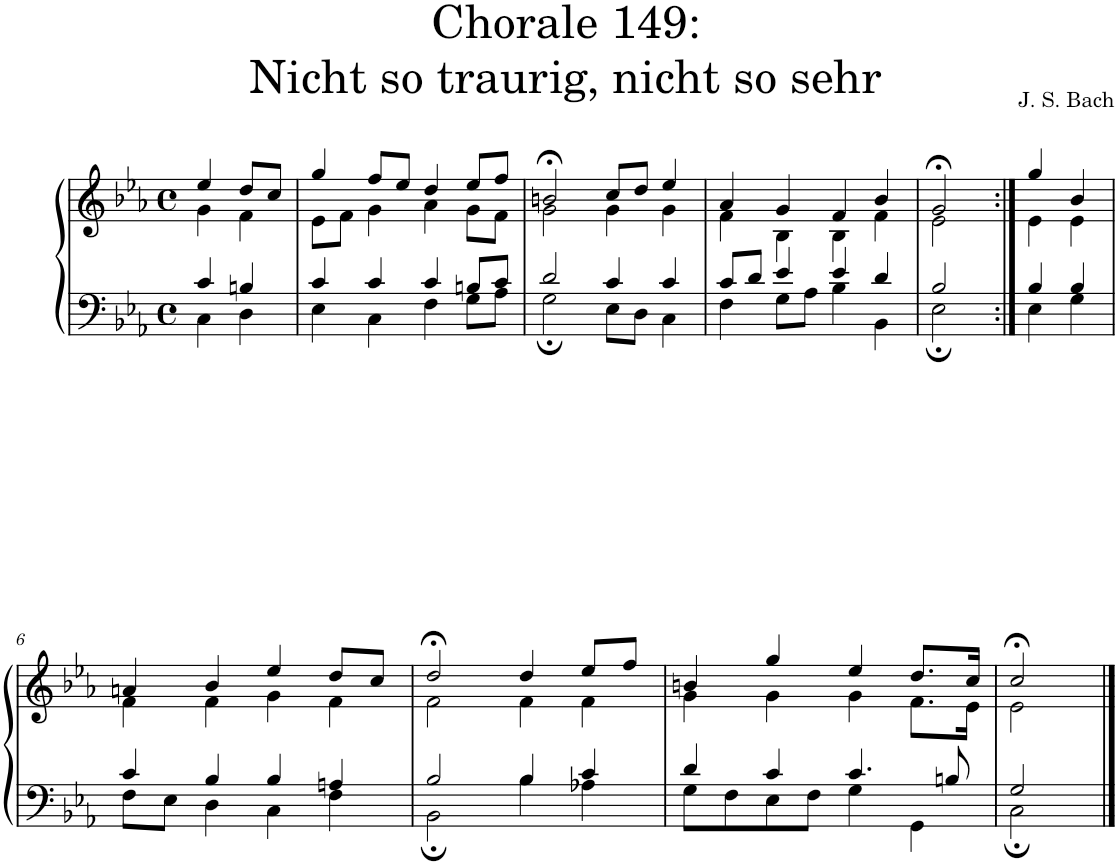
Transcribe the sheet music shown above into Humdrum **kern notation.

**kern	**kern
*part1	*part1
*staff2	*staff1
*I"S,A	*
*clefF4	*clefG2
*k[b-e-a-]	*k[b-e-a-]
*M4/4	*M4/4
*met(c)	*met(c)
=	=
*^	*^
4c/	4C\	4ee-/	4g\
4Bn/	4D\	8dd/L	4f\
.	.	8cc/J	.
=1	=1	=1	=1
4c/	4E-\	4gg/	8e-\L
.	.	.	8f\J
4c/	4C\	8ff/L	4g\
.	.	8ee-/J	.
4c/	4F\	4dd/	4a-\
8Bn/L	8G\L	8ee-/L	8g\L
8c/J	8A-\J	8ff/J	8f\J
=2	=2	=2	=2
2d/	2G;\	2bn;</	2g\
4c/	8E-\L	8cc/L	4g\
.	8D\J	8dd/J	.
4c/	4C\	4ee-/	4g\
=3	=3	=3	=3
8c/L	4F\	4a-/	4f\
8d/J	.	.	.
4e-/	8G\L	4g/	4B-\
.	8A-\J	.	.
4e-/	4B-\	4f/	4B-\
4d/	4BB-\	4b-/	4f\
=4	=4	=4	=4
2B-/	2E-;\	2g;</	2e-\
=437:|!	=437:|!	=437:|!	=437:|!
4B-/	4E-\	4gg/	4e-\
4B-/	4G\	4b-/	4e-\
!!LO:LB:g=z	!!
=6	=6	=6	=6
4c/	8F\L	4an/	4f\
.	8E-\J	.	.
4B-/	4D\	4b-/	4f\
4B-/	4C\	4ee-/	4g\
4An/	4F\	8dd/L	4f\
.	.	8cc/J	.
=7	=7	=7	=7
2B-/	2BB-;\	2dd;</	2f\
4B-/	4B-\	4dd/	4f\
4c/	4A-X\	8ee-/L	4f\
.	.	8ff/J	.
=8	=8	=8	=8
4d/	8G\L	4bn/	4g\
.	8F\	.	.
4c/	8E-\	4gg/	4g\
.	8F\J	.	.
4.c/	4G\	4ee-/	4g\
.	4GG\	8.dd/L	8.f\L
8Bn/	.	.	.
.	.	16cc/Jk	16e-\Jk
=9	=9	=9	=9
2G/	2C;\	2cc;</	2e-\
*v	*v	*	*
*	*v	*v
==	==
*-	*-
